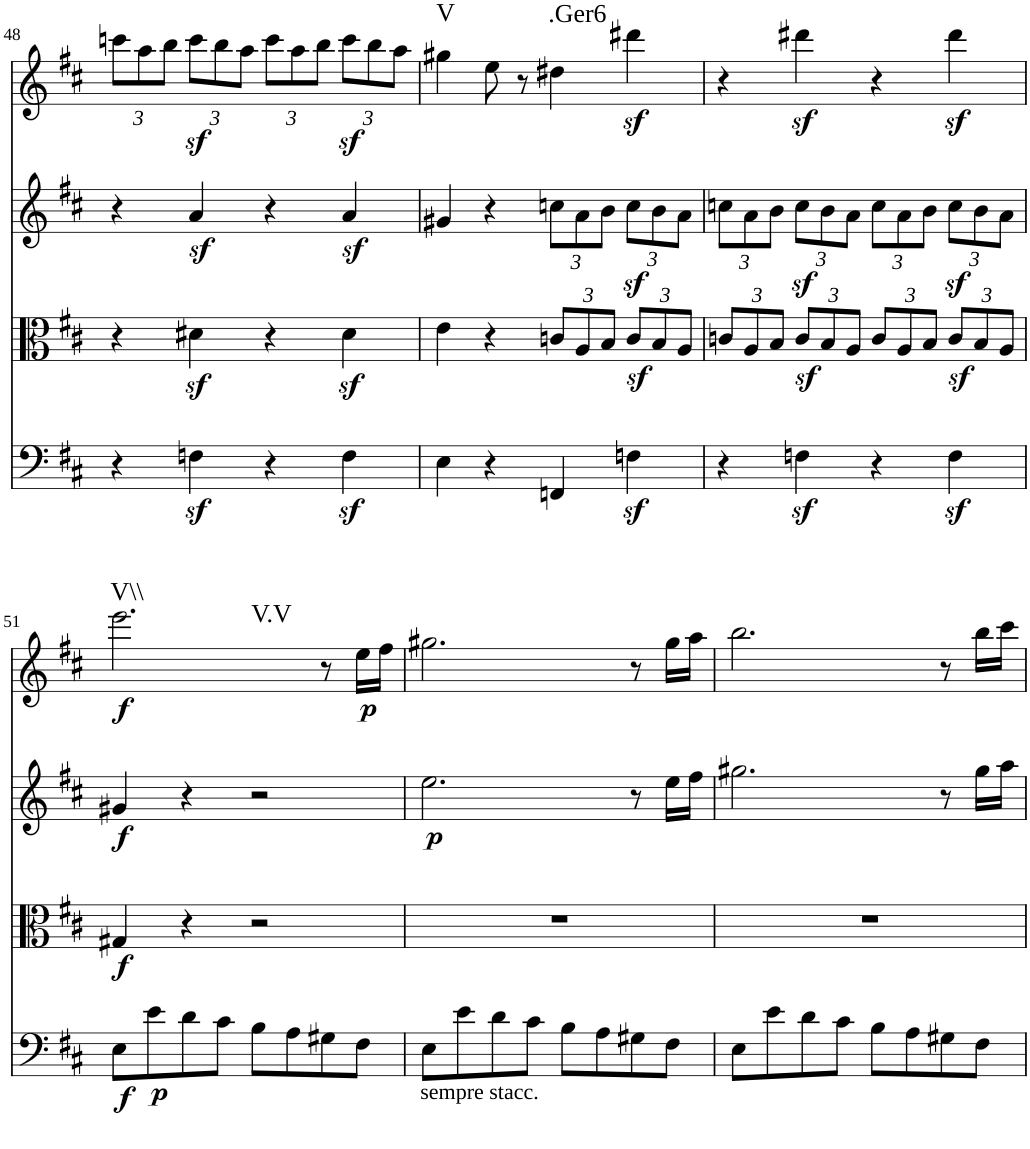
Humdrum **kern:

**kern	**dynam	**kern	**dynam	**kern	**dynam	**kern	**dynam	**harte
*part4	*part4	*part3	*part3	*part2	*part2	*part1	*part1	*part1
*staff4	*staff4	*staff3	*staff3	*staff2	*staff2	*staff1	*staff1	*
*I"Violoncello	*	*I"Viola	*	*I"Violin II	*	*I"Violin I	*	*
!!LO:PB:g=z
*clefF4	*	*clefC3	*	*clefG2	*	*clefG2	*	*
*k[f#c#]	*	*k[f#c#]	*	*k[f#c#]	*	*k[f#c#]	*	*
*M2/2	*	*M2/2	*	*M2/2	*	*M2/2	*	*
*	*	*	*	*	*	*Xbrackettup	*	*
=48	=48	=48	=48	=48	=48	=48	=48	=48
4r	.	4r	.	4r	.	12cccn\L	.	.
.	.	.	.	.	.	12aa\	.	.
.	.	.	.	.	.	12bb\J	.	.
4Fnz<\	.	4d#Xz<\	.	4az</	.	12cccz<\L	.	.
.	.	.	.	.	.	12bb\	.	.
.	.	.	.	.	.	12aa\J	.	.
4r	.	4r	.	4r	.	12ccc\L	.	.
.	.	.	.	.	.	12aa\	.	.
.	.	.	.	.	.	12bb\J	.	.
4Fz<\	.	4d#z<\	.	4az</	.	12cccz<\L	.	.
.	.	.	.	.	.	12bb\	.	.
.	.	.	.	.	.	12aa\J	.	.
=49	=49	=49	=49	=49	=49	=49	=49	=49
!	!	!	!	!	!	!	!	!LO:H:kt=V
4E\	.	4e\	.	4g#X/	.	4gg#X\	.	N
4r	.	4r	.	4r	.	8ee\	.	.
.	.	.	.	.	.	8r	.	.
*	*	*Xbrackettup	*	*Xbrackettup	*	*	*	*
!	!	!	!	!	!	!	!	!LO:H:kt=.Ger6
4FFn/	.	12cn/L	.	12ccn\L	.	4dd#X\	.	N
.	.	12A/	.	12a\	.	.	.	.
.	.	12B/J	.	12b\J	.	.	.	.
4Fnz<\	.	12cz</L	.	12ccz<\L	.	4ddd#Xz<\	.	.
.	.	12B/	.	12b\	.	.	.	.
.	.	12A/J	.	12a\J	.	.	.	.
=50	=50	=50	=50	=50	=50	=50	=50	=50
4r	.	12cn/L	.	12ccn\L	.	4r	.	.
.	.	12A/	.	12a\	.	.	.	.
.	.	12B/J	.	12b\J	.	.	.	.
4Fnz<\	.	12cz</L	.	12ccz<\L	.	4ddd#Xz<\	.	.
.	.	12B/	.	12b\	.	.	.	.
.	.	12A/J	.	12a\J	.	.	.	.
4r	.	12c/L	.	12cc\L	.	4r	.	.
.	.	12A/	.	12a\	.	.	.	.
.	.	12B/J	.	12b\J	.	.	.	.
4Fz<\	.	12cz</L	.	12ccz<\L	.	4ddd#z<\	.	.
.	.	12B/	.	12b\	.	.	.	.
.	.	12A/J	.	12a\J	.	.	.	.
!!LO:LB:g=z
=51	=51	=51	=51	=51	=51	=51	=51	=51
!	!LO:DY:b	!	!LO:DY:b	!	!LO:DY:b	!	!LO:DY:b	!LO:H:n=1:kt=V\\
!	!	!	!	!	!	!	!	!LO:H:n=2:kt=V.V
8E\L	f	4G#X/	f	4g#X/	f	2.eee\	f	N N
!	!LO:DY:b	!	!	!	!	!	!	!
8e\	p	.	.	.	.	.	.	.
8d\	.	4r	.	4r	.	.	.	.
8c#\J	.	.	.	.	.	.	.	.
8B\L	.	2r	.	2r	.	.	.	.
8A\	.	.	.	.	.	.	.	.
8G#X\	.	.	.	.	.	8r	.	.
!	!	!	!	!	!	!	!LO:DY:b	!
8F#\J	.	.	.	.	.	16ee\LL	p	.
.	.	.	.	.	.	16ff#\JJ	.	.
=52	=52	=52	=52	=52	=52	=52	=52	=52
!LO:TX:b:t=sempre stacc.	!	!	!	!	!	!	!	!
!	!	!	!	!	!LO:DY:b	!	!	!
8E\L	.	1r	.	2.ee\	p	2.gg#X\	.	.
8e\	.	.	.	.	.	.	.	.
8d\	.	.	.	.	.	.	.	.
8c#\J	.	.	.	.	.	.	.	.
8B\L	.	.	.	.	.	.	.	.
8A\	.	.	.	.	.	.	.	.
8G#X\	.	.	.	8r	.	8r	.	.
8F#\J	.	.	.	16ee\LL	.	16gg#\LL	.	.
.	.	.	.	16ff#\JJ	.	16aa\JJ	.	.
=53	=53	=53	=53	=53	=53	=53	=53	=53
8E\L	.	1r	.	2.gg#X\	.	2.bb\	.	.
8e\	.	.	.	.	.	.	.	.
8d\	.	.	.	.	.	.	.	.
8c#\J	.	.	.	.	.	.	.	.
8B\L	.	.	.	.	.	.	.	.
8A\	.	.	.	.	.	.	.	.
8G#X\	.	.	.	8r	.	8r	.	.
8F#\J	.	.	.	16gg#\LL	.	16bb\LL	.	.
.	.	.	.	16aa\JJ	.	16ccc#\JJ	.	.
=	=	=	=	=	=	=	=	=
*-	*-	*-	*-	*-	*-	*-	*-	*-
